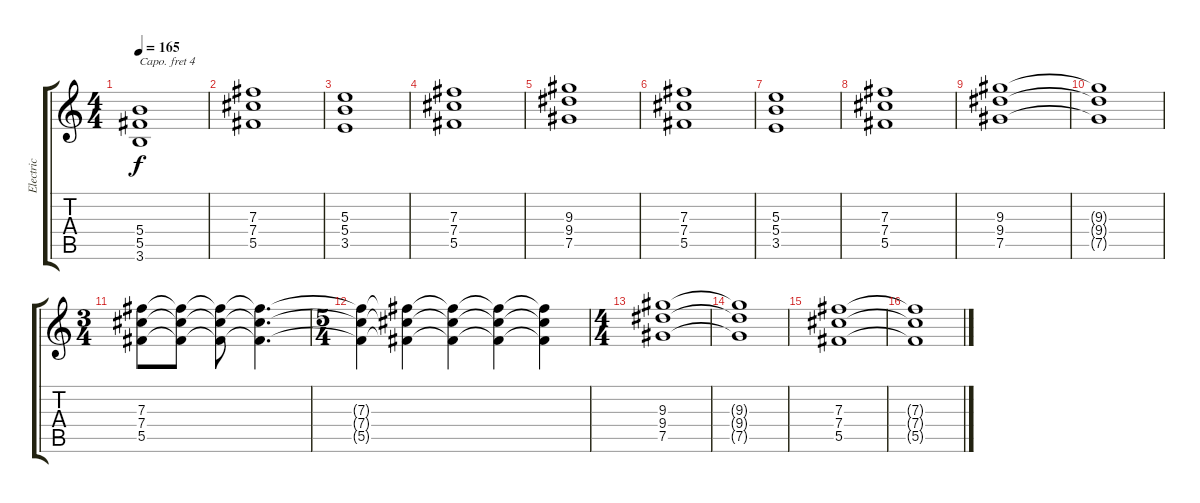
\track ("Electric" "Electric") {instrument distortionguitar}
\staff {score tabs}
\capo 4
\tuning (E4 B3 G3 D3 A2 E2) {hide}
\ts (4 4)
\tempo 165
\clef g2
\ks c
(5.4 5.5 3.6).1{dy f} |
(7.3 7.4 5.5).1 |
(5.3 5.4 3.5).1 |
(7.3 7.4 5.5).1 |
(9.3 9.4 7.5).1 |
(7.3 7.4 5.5).1 |
(5.3 5.4 3.5).1 |
(7.3 7.4 5.5).1 |
(9.3 9.4 7.5).1 |
(9.3{t} 9.4{t} 7.5{t}).1 |
\ts (3 4)
(7.3 7.4 5.5).8 (7.3{t} 7.4{t} 5.5{t}).8 (7.3{t} 7.4{t} 5.5{t}).8 (7.3{t} 7.4{t} 5.5{t}).4{d} |
\ts (5 4)
(7.3{t} 7.4{t} 5.5{t}).4 (7.3{t} 7.4{t} 5.5{t}).4 (7.3{t} 7.4{t} 5.5{t}).4 (7.3{t} 7.4{t} 5.5{t}).4 (7.3{t} 7.4{t} 5.5{t}).4 |
\ts (4 4)
(9.3 9.4 7.5).1 |
(9.3{t} 9.4{t} 7.5{t}).1 |
(7.3 7.4 5.5).1 |
(7.3{t} 7.4{t} 5.5{t}).1
